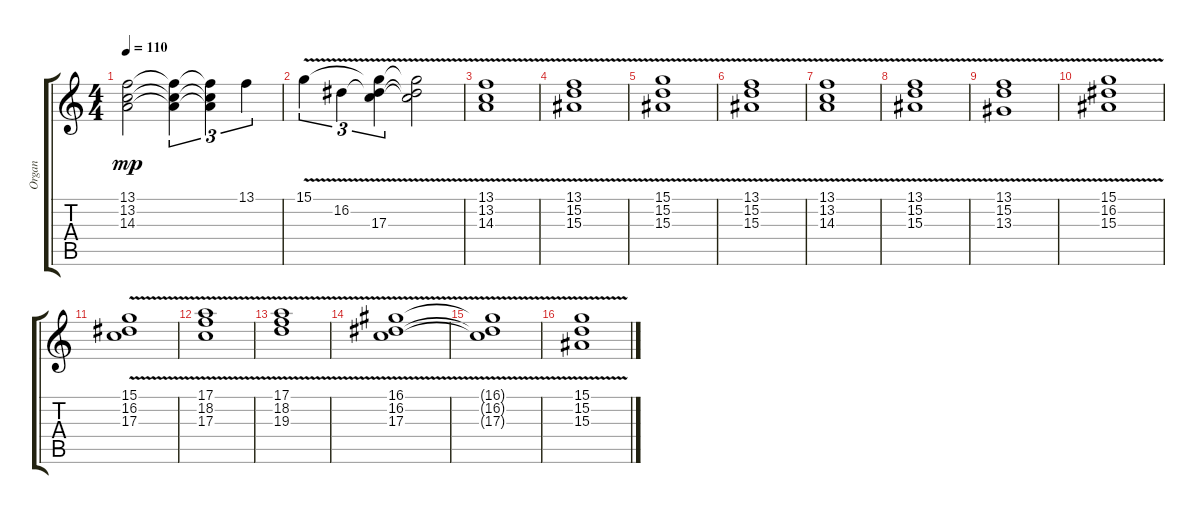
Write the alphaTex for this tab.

\track ("Organ" "Organ") {instrument ocarina}
\staff {score tabs}
\tuning (E4 B3 G3 D3 A2 E2) {hide}
\ts (4 4)
\tempo 110
\clef g2
\ks c
(13.1{t} 13.2{t} 14.3{t}).2{dy mp} (13.1{t} 13.2{t} 14.3{t}).4{tu (3 2)} (13.1{t} 13.2{t} 14.3{t}).4{tu (3 2)} 13.1.4{tu (3 2)} |
15.1{v}.4{tu (3 2)} 16.2{v}.4{tu (3 2)} (15.1{t} 16.2{t} 17.3{v}).4{tu (3 2)} (15.1{t} 16.2{t} 17.3{t}).2 |
(13.1{v} 13.2{v} 14.3{v}).1 |
(13.1{v} 15.2{v} 15.3{v}).1 |
(15.1{v} 15.2{v} 15.3{v}).1 |
(13.1{v} 15.2{v} 15.3{v}).1 |
(13.1{v} 13.2{v} 14.3{v}).1 |
(13.1{v} 15.2{v} 15.3{v}).1 |
(13.1{v} 15.2{v} 13.3{v}).1 |
(15.1{v} 16.2{v} 15.3{v}).1 |
(15.1{v} 16.2{v} 17.3{v}).1 |
(17.1{v} 18.2{v} 17.3{v}).1 |
(17.1{v} 18.2{v} 19.3{v}).1 |
(16.1{v} 16.2{v} 17.3{v}).1 |
(16.1{t} 16.2{t} 17.3{t}).1 |
(15.1{v} 15.2{v} 15.3{v}).1
